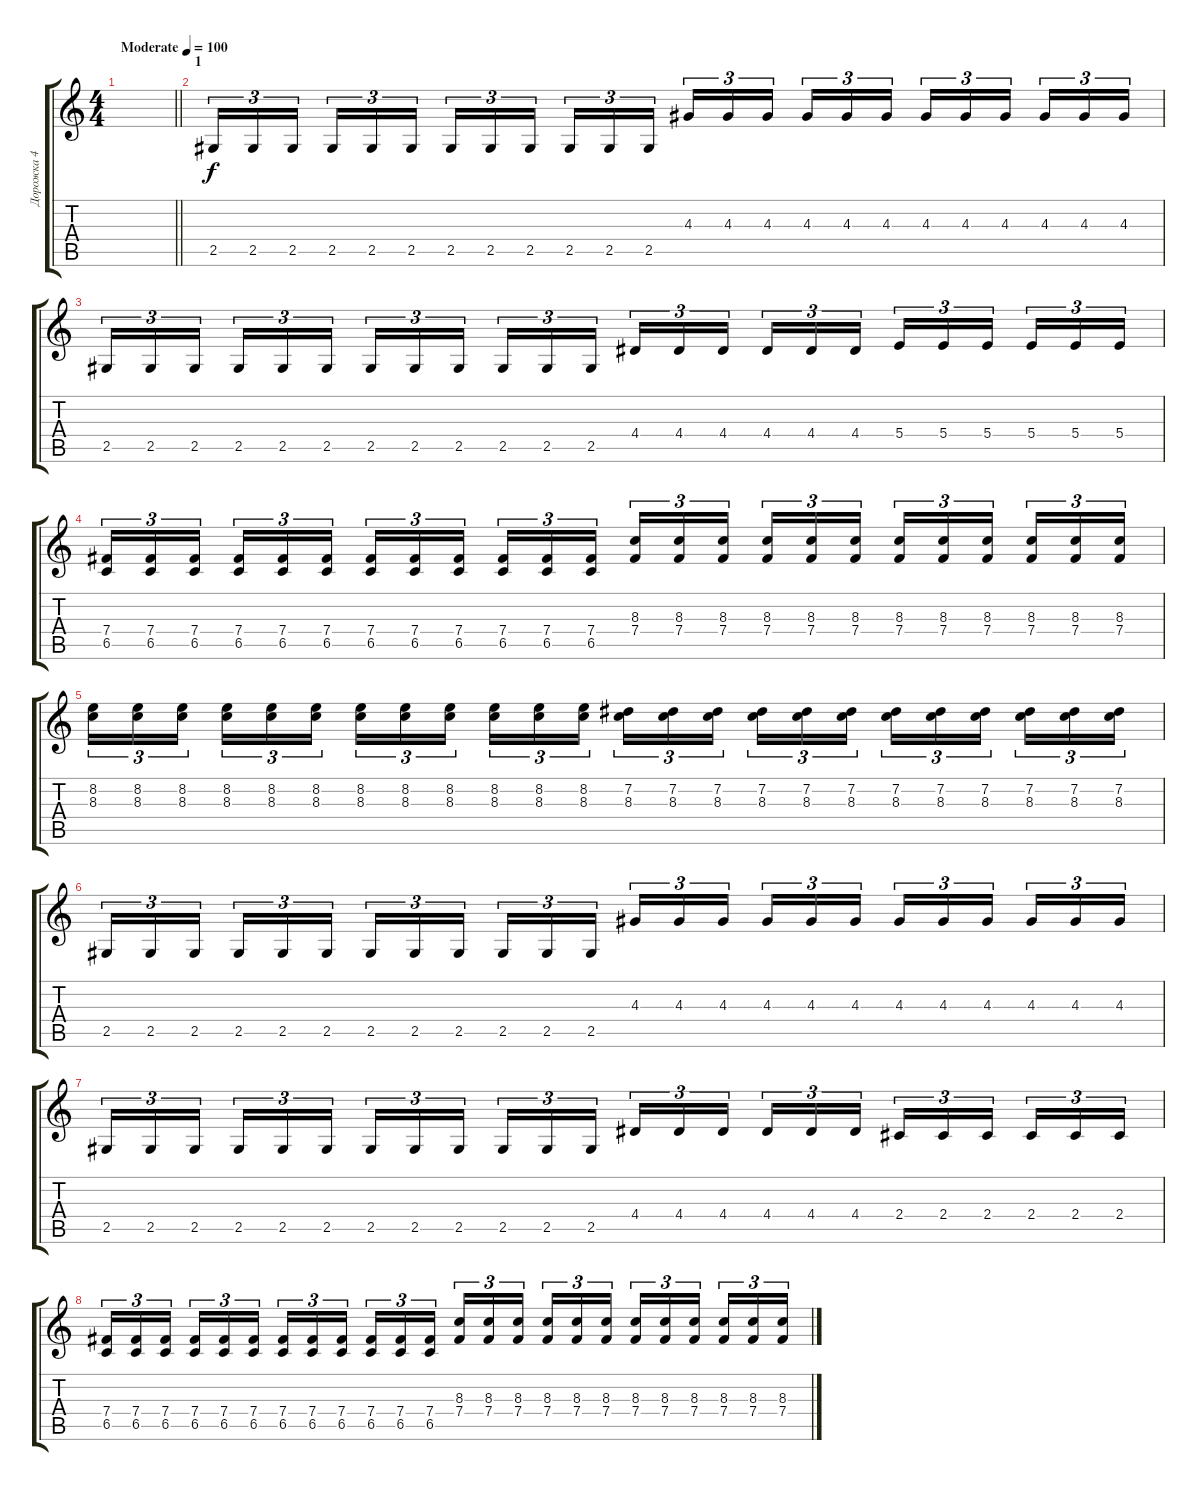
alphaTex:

\track ("Дорожка 4" "Дорожка 4") {instrument distortionguitar}
\staff {score tabs}
\tuning (Db4 Ab3 E3 B2 Gb2 Db2) {hide}
\ts (4 4)
\tempo (100 "Moderate")
\clef g2
\barLineRight lightlight
\ks c
|
\section ("" "1")
2.5.16{tu (3 2)} 2.5.16{tu (3 2)} 2.5.16{tu (3 2) beam splitsecondary} 2.5.16{tu (3 2)} 2.5.16{tu (3 2)} 2.5.16{tu (3 2)} 2.5.16{tu (3 2)} 2.5.16{tu (3 2)} 2.5.16{tu (3 2) beam splitsecondary} 2.5.16{tu (3 2)} 2.5.16{tu (3 2)} 2.5.16{tu (3 2)} 4.3.16{tu (3 2)} 4.3.16{tu (3 2)} 4.3.16{tu (3 2) beam splitsecondary} 4.3.16{tu (3 2)} 4.3.16{tu (3 2)} 4.3.16{tu (3 2)} 4.3.16{tu (3 2)} 4.3.16{tu (3 2)} 4.3.16{tu (3 2) beam splitsecondary} 4.3.16{tu (3 2)} 4.3.16{tu (3 2)} 4.3.16{tu (3 2)} |
2.5.16{tu (3 2)} 2.5.16{tu (3 2)} 2.5.16{tu (3 2) beam splitsecondary} 2.5.16{tu (3 2)} 2.5.16{tu (3 2)} 2.5.16{tu (3 2)} 2.5.16{tu (3 2)} 2.5.16{tu (3 2)} 2.5.16{tu (3 2) beam splitsecondary} 2.5.16{tu (3 2)} 2.5.16{tu (3 2)} 2.5.16{tu (3 2)} 4.4.16{tu (3 2)} 4.4.16{tu (3 2)} 4.4.16{tu (3 2) beam splitsecondary} 4.4.16{tu (3 2)} 4.4.16{tu (3 2)} 4.4.16{tu (3 2)} 5.4.16{tu (3 2)} 5.4.16{tu (3 2)} 5.4.16{tu (3 2) beam splitsecondary} 5.4.16{tu (3 2)} 5.4.16{tu (3 2)} 5.4.16{tu (3 2)} |
(7.4 6.5).16{tu (3 2)} (7.4 6.5).16{tu (3 2)} (7.4 6.5).16{tu (3 2) beam splitsecondary} (7.4 6.5).16{tu (3 2)} (7.4 6.5).16{tu (3 2)} (7.4 6.5).16{tu (3 2)} (7.4 6.5).16{tu (3 2)} (7.4 6.5).16{tu (3 2)} (7.4 6.5).16{tu (3 2) beam splitsecondary} (7.4 6.5).16{tu (3 2)} (7.4 6.5).16{tu (3 2)} (7.4 6.5).16{tu (3 2)} (8.3 7.4).16{tu (3 2)} (8.3 7.4).16{tu (3 2)} (8.3 7.4).16{tu (3 2) beam splitsecondary} (8.3 7.4).16{tu (3 2)} (8.3 7.4).16{tu (3 2)} (8.3 7.4).16{tu (3 2)} (8.3 7.4).16{tu (3 2)} (8.3 7.4).16{tu (3 2)} (8.3 7.4).16{tu (3 2) beam splitsecondary} (8.3 7.4).16{tu (3 2)} (8.3 7.4).16{tu (3 2)} (8.3 7.4).16{tu (3 2)} |
(8.2 8.3).16{tu (3 2)} (8.2 8.3).16{tu (3 2)} (8.2 8.3).16{tu (3 2) beam splitsecondary} (8.2 8.3).16{tu (3 2)} (8.2 8.3).16{tu (3 2)} (8.2 8.3).16{tu (3 2)} (8.2 8.3).16{tu (3 2)} (8.2 8.3).16{tu (3 2)} (8.2 8.3).16{tu (3 2) beam splitsecondary} (8.2 8.3).16{tu (3 2)} (8.2 8.3).16{tu (3 2)} (8.2 8.3).16{tu (3 2)} (7.2 8.3).16{tu (3 2)} (7.2 8.3).16{tu (3 2)} (7.2 8.3).16{tu (3 2) beam splitsecondary} (7.2 8.3).16{tu (3 2)} (7.2 8.3).16{tu (3 2)} (7.2 8.3).16{tu (3 2)} (7.2 8.3).16{tu (3 2)} (7.2 8.3).16{tu (3 2)} (7.2 8.3).16{tu (3 2) beam splitsecondary} (7.2 8.3).16{tu (3 2)} (7.2 8.3).16{tu (3 2)} (7.2 8.3).16{tu (3 2)} |
2.5.16{tu (3 2)} 2.5.16{tu (3 2)} 2.5.16{tu (3 2) beam splitsecondary} 2.5.16{tu (3 2)} 2.5.16{tu (3 2)} 2.5.16{tu (3 2)} 2.5.16{tu (3 2)} 2.5.16{tu (3 2)} 2.5.16{tu (3 2) beam splitsecondary} 2.5.16{tu (3 2)} 2.5.16{tu (3 2)} 2.5.16{tu (3 2)} 4.3.16{tu (3 2)} 4.3.16{tu (3 2)} 4.3.16{tu (3 2) beam splitsecondary} 4.3.16{tu (3 2)} 4.3.16{tu (3 2)} 4.3.16{tu (3 2)} 4.3.16{tu (3 2)} 4.3.16{tu (3 2)} 4.3.16{tu (3 2) beam splitsecondary} 4.3.16{tu (3 2)} 4.3.16{tu (3 2)} 4.3.16{tu (3 2)} |
2.5.16{tu (3 2)} 2.5.16{tu (3 2)} 2.5.16{tu (3 2) beam splitsecondary} 2.5.16{tu (3 2)} 2.5.16{tu (3 2)} 2.5.16{tu (3 2)} 2.5.16{tu (3 2)} 2.5.16{tu (3 2)} 2.5.16{tu (3 2) beam splitsecondary} 2.5.16{tu (3 2)} 2.5.16{tu (3 2)} 2.5.16{tu (3 2)} 4.4.16{tu (3 2)} 4.4.16{tu (3 2)} 4.4.16{tu (3 2) beam splitsecondary} 4.4.16{tu (3 2)} 4.4.16{tu (3 2)} 4.4.16{tu (3 2)} 2.4.16{tu (3 2)} 2.4.16{tu (3 2)} 2.4.16{tu (3 2) beam splitsecondary} 2.4.16{tu (3 2)} 2.4.16{tu (3 2)} 2.4.16{tu (3 2)} |
(7.4 6.5).16{tu (3 2)} (7.4 6.5).16{tu (3 2)} (7.4 6.5).16{tu (3 2) beam splitsecondary} (7.4 6.5).16{tu (3 2)} (7.4 6.5).16{tu (3 2)} (7.4 6.5).16{tu (3 2)} (7.4 6.5).16{tu (3 2)} (7.4 6.5).16{tu (3 2)} (7.4 6.5).16{tu (3 2) beam splitsecondary} (7.4 6.5).16{tu (3 2)} (7.4 6.5).16{tu (3 2)} (7.4 6.5).16{tu (3 2)} (8.3 7.4).16{tu (3 2)} (8.3 7.4).16{tu (3 2)} (8.3 7.4).16{tu (3 2) beam splitsecondary} (8.3 7.4).16{tu (3 2)} (8.3 7.4).16{tu (3 2)} (8.3 7.4).16{tu (3 2)} (8.3 7.4).16{tu (3 2)} (8.3 7.4).16{tu (3 2)} (8.3 7.4).16{tu (3 2) beam splitsecondary} (8.3 7.4).16{tu (3 2)} (8.3 7.4).16{tu (3 2)} (8.3 7.4).16{tu (3 2)}
